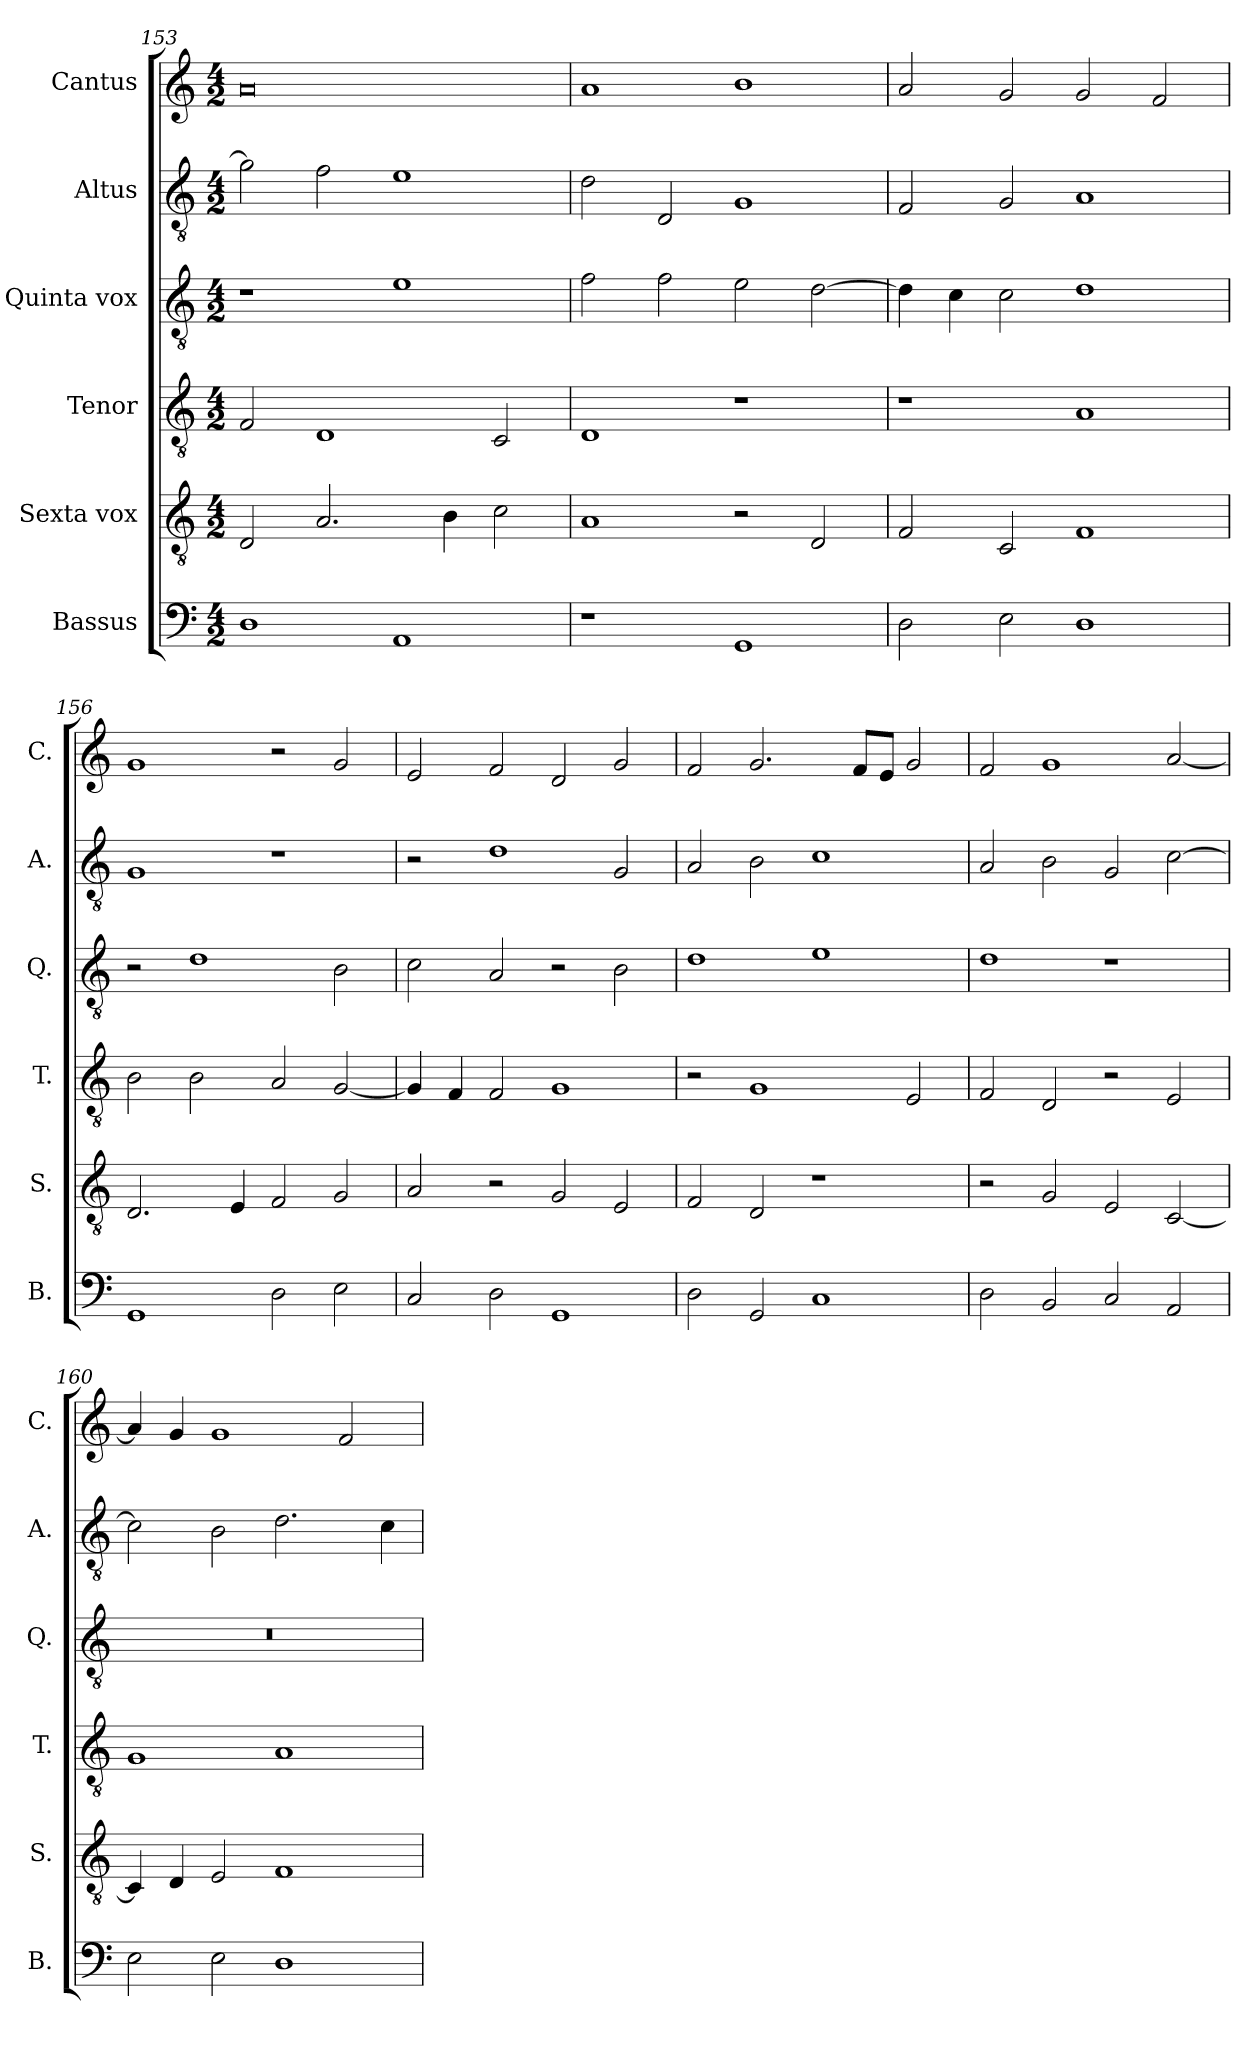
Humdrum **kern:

**kern	**kern	**kern	**kern	**kern	**kern
*part6	*part5	*part4	*part3	*part2	*part1
*staff6	*staff5	*staff4	*staff3	*staff2	*staff1
*I"Bassus	*I"Sexta vox	*I"Tenor	*I"Quinta vox	*I"Altus	*I"Cantus
*I'B.	*I'S.	*I'T.	*I'Q.	*I'A.	*I'C.
*clefF4	*clefGv2	*clefGv2	*clefGv2	*clefGv2	*clefG2
*k[]	*k[]	*k[]	*k[]	*k[]	*k[]
*M4/2	*M4/2	*M4/2	*M4/2	*M4/2	*M4/2
=153	=153	=153	=153	=153	=153
1D	2D/	2F/	1r	2g\]	0a
.	2.A/	1D	.	2f\	.
1AA	.	.	1e	1e	.
.	4B\	.	.	.	.
.	2c\	2C/	.	.	.
=154	=154	=154	=154	=154	=154
1r	1A	1D	2f\	2d\	1a
.	.	.	2f\	2D/	.
1GG	2r	1r	2e\	1G	1b
.	2D/	.	[2d\	.	.
!!LO:PB:g=z
=155	=155	=155	=155	=155	=155
2D\	2F/	1r	4d\]	2F/	2a/
.	.	.	4c\	.	.
2E\	2C/	.	2c\	2G/	2g/
1D	1F	1A	1d	1A	2g/
.	.	.	.	.	2f/
=156	=156	=156	=156	=156	=156
1GG	2.D/	2B\	2r	1G	1g
.	.	2B\	1d	.	.
.	4E/	.	.	.	.
2D\	2F/	2A/	.	1r	2r
2E\	2G/	[2G/	2B\	.	2g/
=157	=157	=157	=157	=157	=157
2C/	2A/	4G/]	2c\	2r	2e/
.	.	4F/	.	.	.
2D\	2r	2F/	2A/	1d	2f/
1GG	2G/	1G	2r	.	2d/
.	2E/	.	2B\	2G/	2g/
=158	=158	=158	=158	=158	=158
2D\	2F/	2r	1d	2A/	2f/
2GG/	2D/	1G	.	2B\	2.g/
1C	1r	.	1e	1c	.
.	.	.	.	.	8f/L
.	.	.	.	.	8e/J
.	.	2E/	.	.	2g/
=159	=159	=159	=159	=159	=159
2D\	2r	2F/	1d	2A/	2f/
2BB/	2G/	2D/	.	2B\	1g
2C/	2E/	2r	1r	2G/	.
2AA/	[2C/	2E/	.	[2c\	[2a/
!!LO:LB:g=z
=160	=160	=160	=160	=160	=160
2E\	4C/]	1G	0r	2c\]	4a/]
.	4D/	.	.	.	4g/
2E\	2E/	.	.	2B\	1g
1D	1F	1A	.	2.d\	.
.	.	.	.	.	2f/
.	.	.	.	4c\	.
=	=	=	=	=	=
*-	*-	*-	*-	*-	*-
